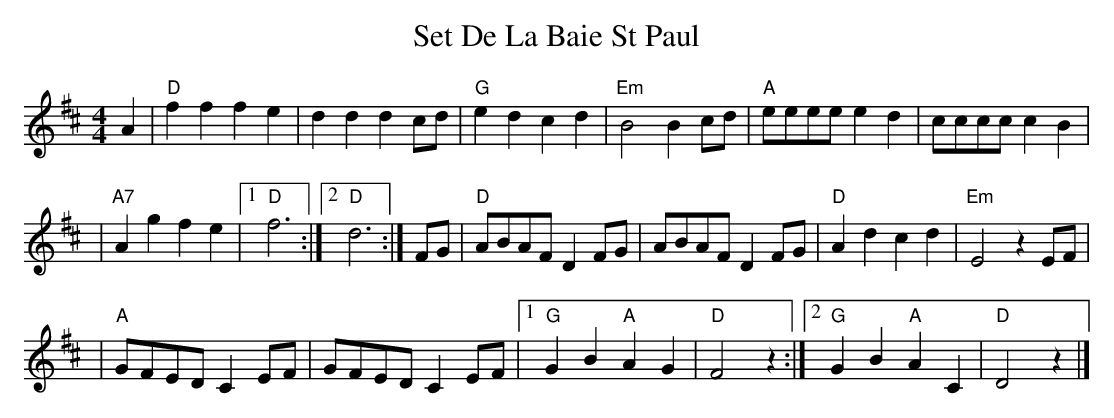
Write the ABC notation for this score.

X:1
T:Set De La Baie St Paul
M:4/4
L:1/4
K:D
A | "D"ff fe | dd dc/2d/2 \
| "G"ed cd | "Em"B2 Bc/2d/2 \
| "A"e/2e/2e/2e/2 ed | c/2c/2c/2c/2 cB |
| "A7"Ag fe |1"D"f3 :|2"D"d3 :| \
F/2G/2 \
| "D"A/2B/2A/2F/2 DF/2G/2 | A/2B/2A/2F/2 DF/2G/2 \
| "D"Ad cd | "Em"E2 zE/2F/2 |
| "A"G/2F/2E/2D/2 CE/2F/2 | G/2F/2E/2D/2 CE/2F/2 \
|1"G"GB "A"AG | "D"F2 z \
:|2"G"GB "A"AC | "D"D2 z |]
